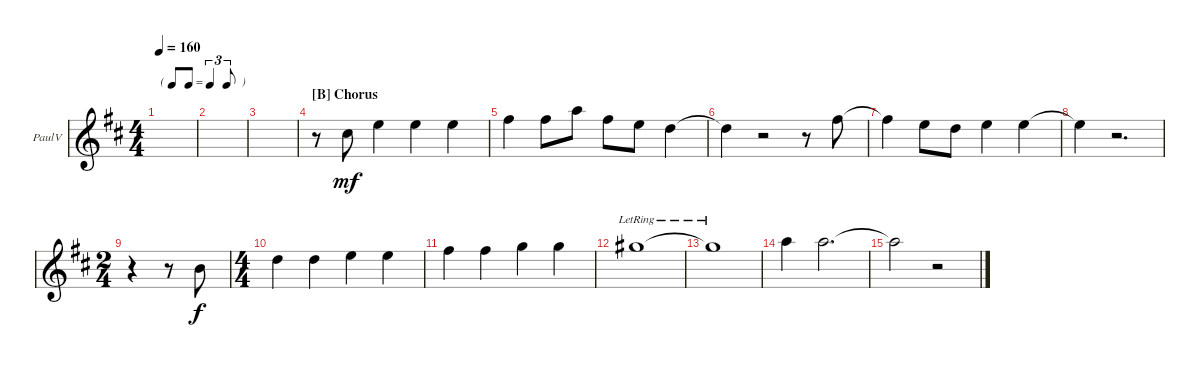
\defaultSystemsLayout 4
\bracketExtendMode groupsimilarinstruments
\firstSystemTrackNameOrientation horizontal
\otherSystemsTrackNameOrientation horizontal
\track ("Paul Voice" "PaulV") {instrument electricguitarclean}
\staff {score}
\tuning (E4 B3 G3 D3 A2 E2)
\ts (4 4)
\tf triplet8th
\tempo 160
\clef g2
\ks bminor
|
|
|
\section ("B" "Chorus")
r.8 2.2.8{dy mf} 0.1.4 0.1.4 0.1.4 |
2.1.4 2.1.8 5.1.8 7.2.8 0.1.8 3.2.4 |
3.2{t}.4 r.2 r.8 2.1.8 |
2.1{t}.4 0.1.8 3.2.8 0.1.4 0.1.4 |
0.1{t}.4 r.2{d} |
\ts (2 4)
r.4 r.8 0.2.8{dy f} |
\ts (4 4)
3.2.4 3.2.4 0.1.4 0.1.4 |
2.1.4 2.1.4 3.1.4 3.1.4 |
4.1{lr}.1 |
4.1{lr t}.1 |
5.1.4 5.1.2{d} |
5.1{t}.2 r.2
